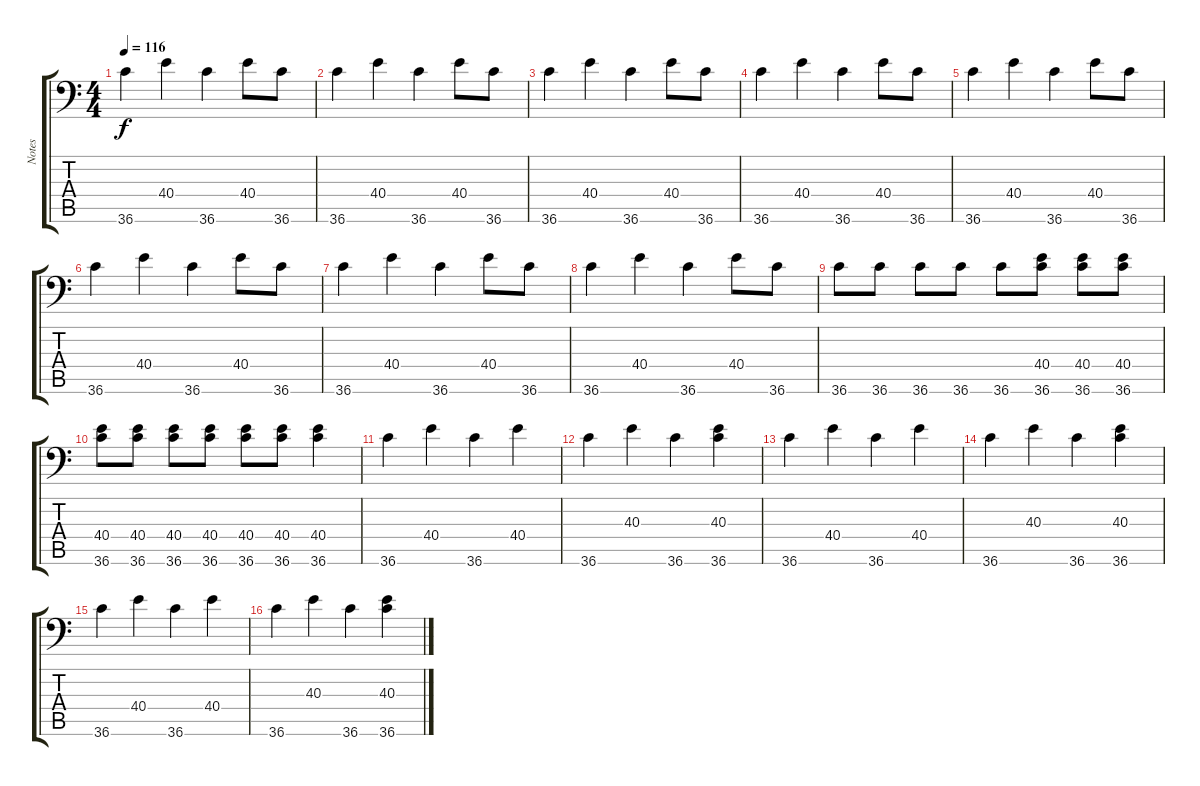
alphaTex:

\track ("Notes" "Notes") {instrument acousticgrandpiano}
\staff {score tabs}
\tuning (C-1 C-1 C-1 C-1 C-1 C-1) {hide}
\ts (4 4)
\tempo 116
\clef f4
\ks c
36.6.4{dy f} 40.4.4 36.6.4 40.4.8 36.6.8 |
36.6.4 40.4.4 36.6.4 40.4.8 36.6.8 |
36.6.4 40.4.4 36.6.4 40.4.8 36.6.8 |
36.6.4 40.4.4 36.6.4 40.4.8 36.6.8 |
36.6.4 40.4.4 36.6.4 40.4.8 36.6.8 |
36.6.4 40.4.4 36.6.4 40.4.8 36.6.8 |
36.6.4 40.4.4 36.6.4 40.4.8 36.6.8 |
36.6.4 40.4.4 36.6.4 40.4.8 36.6.8 |
36.6.8 36.6.8 36.6.8 36.6.8 36.6.8 (40.4 36.6).8 (40.4 36.6).8 (40.4 36.6).8 |
(40.4 36.6).8 (40.4 36.6).8 (40.4 36.6).8 (40.4 36.6).8 (40.4 36.6).8 (40.4 36.6).8 (40.4 36.6).4 |
36.6.4 40.4.4 36.6.4 40.4.4 |
36.6.4 40.3.4 36.6.4 (40.3 36.6).4 |
36.6.4 40.4.4 36.6.4 40.4.4 |
36.6.4 40.3.4 36.6.4 (40.3 36.6).4 |
36.6.4 40.4.4 36.6.4 40.4.4 |
36.6.4 40.3.4 36.6.4 (40.3 36.6).4
